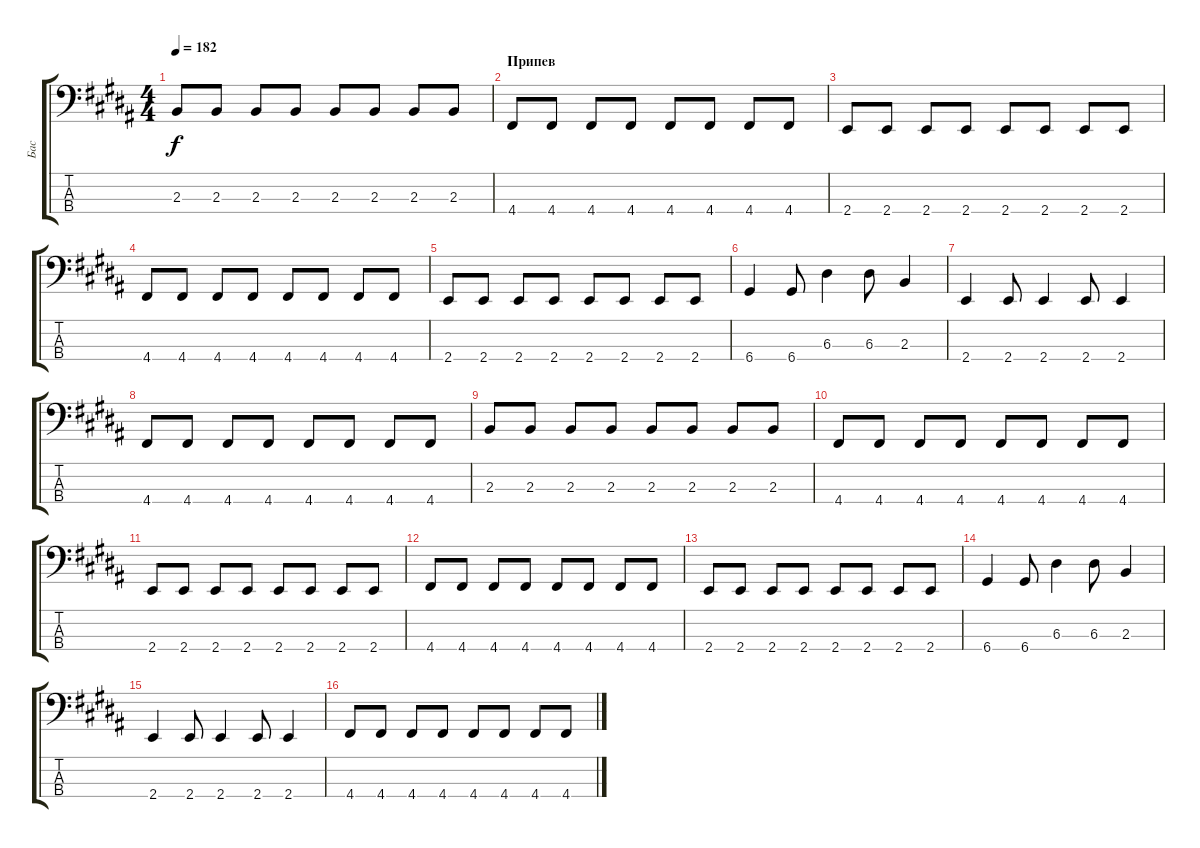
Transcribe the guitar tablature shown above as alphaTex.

\track ("Бас" "Бас") {instrument electricbassfinger}
\staff {score tabs}
\tuning (G2 D2 A1 D1) {hide}
\ts (4 4)
\tempo 182
\clef f4
\ks b
2.3.8{dy f} 2.3.8 2.3.8 2.3.8 2.3.8 2.3.8 2.3.8 2.3.8 |
\section ("" "Припев")
4.4.8 4.4.8 4.4.8 4.4.8 4.4.8 4.4.8 4.4.8 4.4.8 |
2.4.8 2.4.8 2.4.8 2.4.8 2.4.8 2.4.8 2.4.8 2.4.8 |
4.4.8 4.4.8 4.4.8 4.4.8 4.4.8 4.4.8 4.4.8 4.4.8 |
2.4.8 2.4.8 2.4.8 2.4.8 2.4.8 2.4.8 2.4.8 2.4.8 |
6.4.4 6.4.8 6.3.4 6.3.8 2.3.4 |
2.4.4 2.4.8 2.4.4 2.4.8 2.4.4 |
4.4.8 4.4.8 4.4.8 4.4.8 4.4.8 4.4.8 4.4.8 4.4.8 |
2.3.8 2.3.8 2.3.8 2.3.8 2.3.8 2.3.8 2.3.8 2.3.8 |
4.4.8 4.4.8 4.4.8 4.4.8 4.4.8 4.4.8 4.4.8 4.4.8 |
2.4.8 2.4.8 2.4.8 2.4.8 2.4.8 2.4.8 2.4.8 2.4.8 |
4.4.8 4.4.8 4.4.8 4.4.8 4.4.8 4.4.8 4.4.8 4.4.8 |
2.4.8 2.4.8 2.4.8 2.4.8 2.4.8 2.4.8 2.4.8 2.4.8 |
6.4.4 6.4.8 6.3.4 6.3.8 2.3.4 |
2.4.4 2.4.8 2.4.4 2.4.8 2.4.4 |
4.4.8 4.4.8 4.4.8 4.4.8 4.4.8 4.4.8 4.4.8 4.4.8
